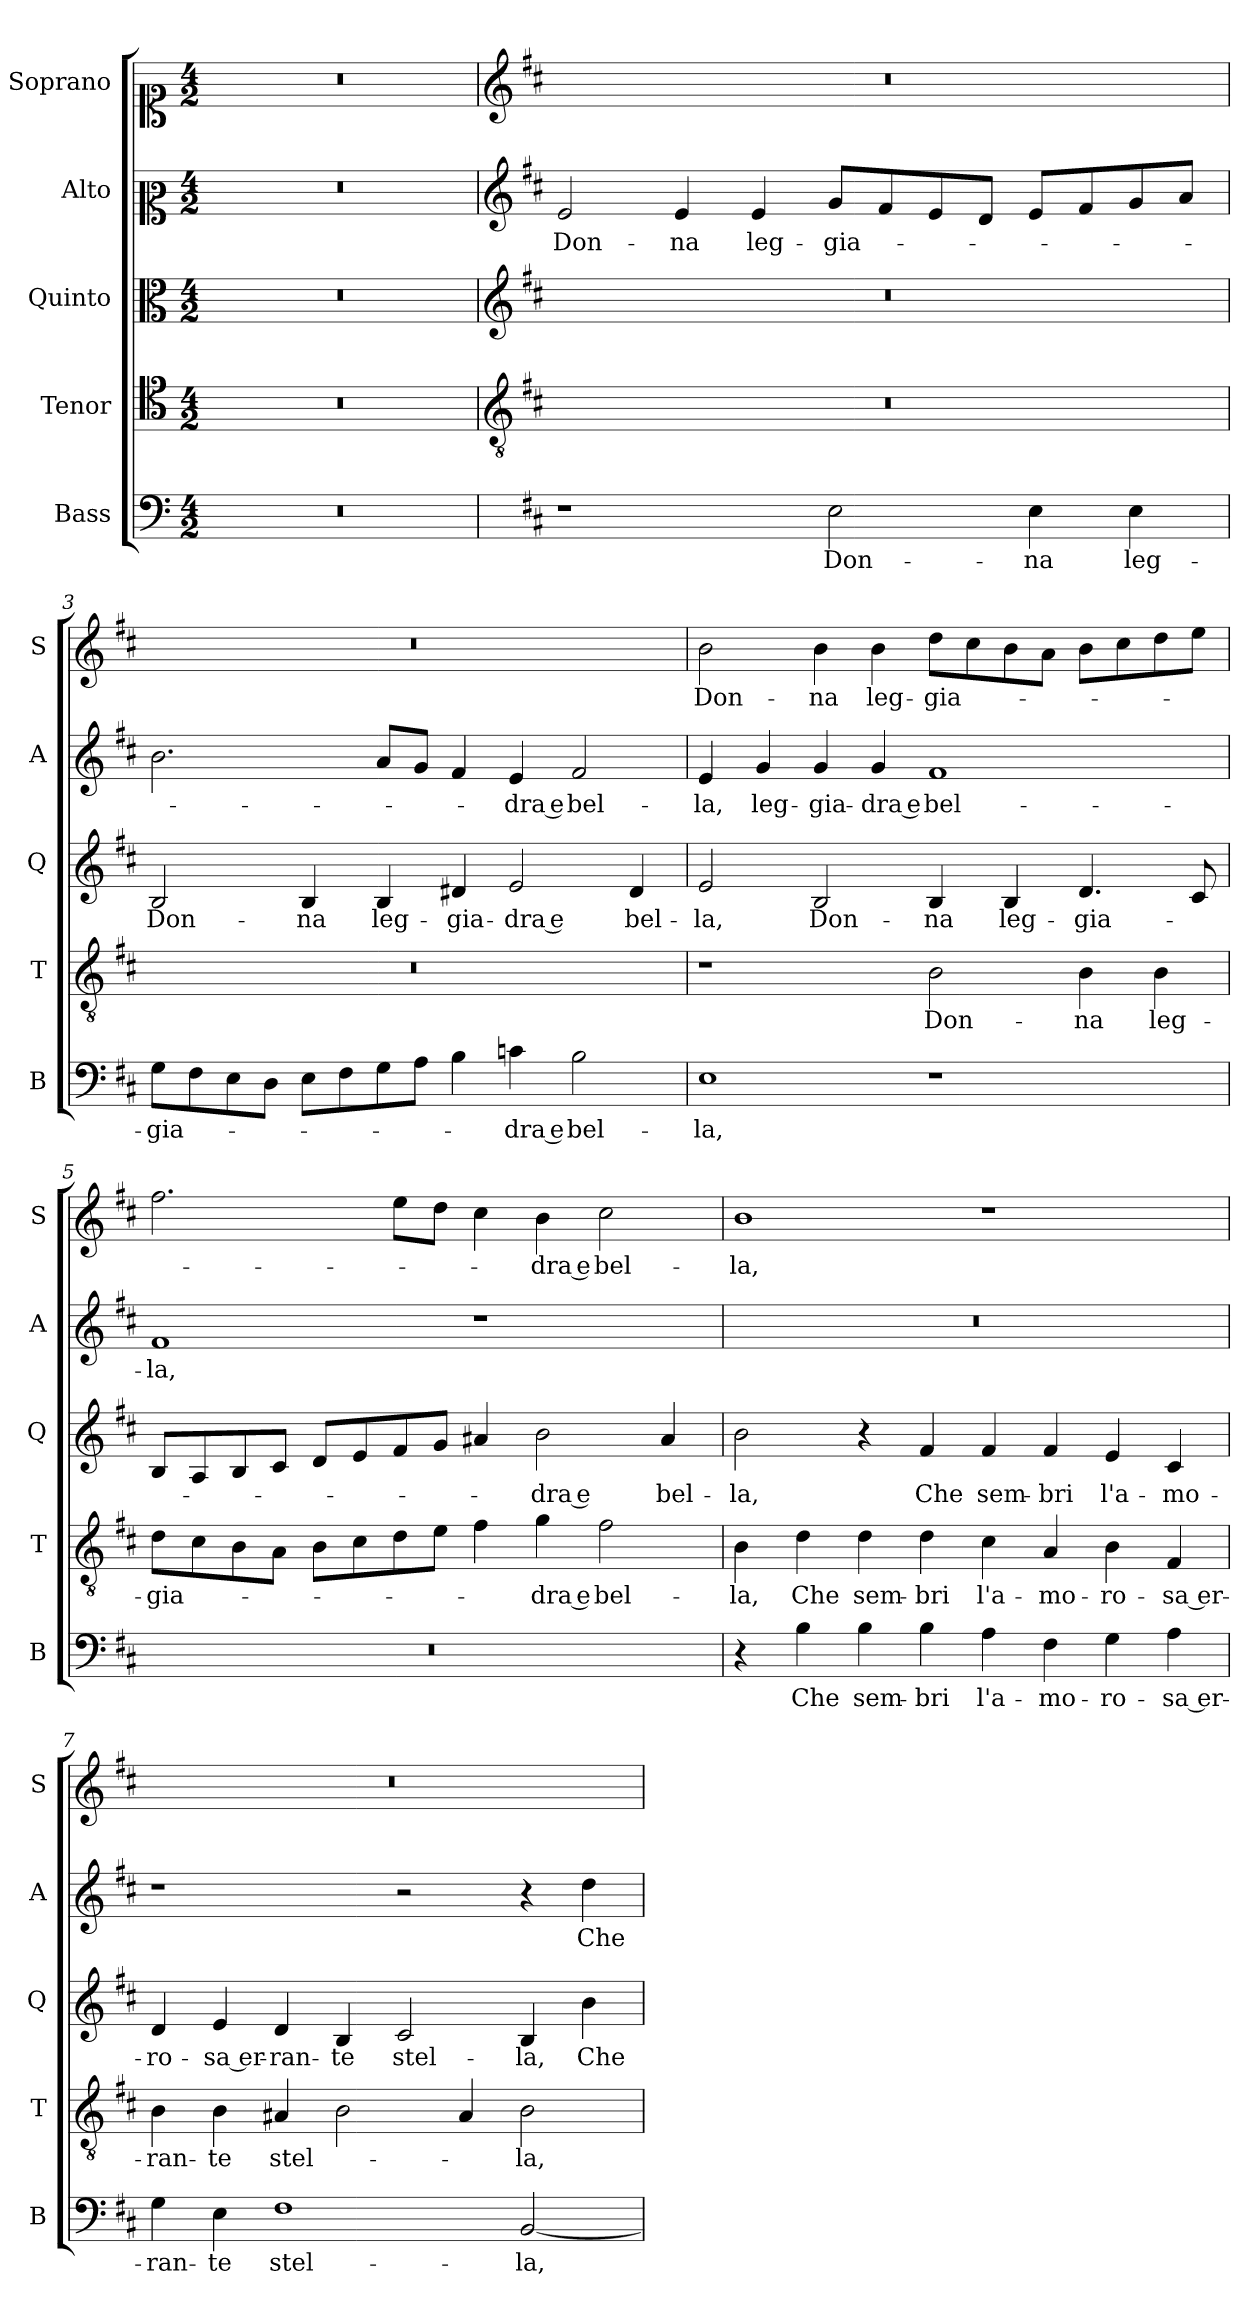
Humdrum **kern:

**kern	**text	**kern	**text	**kern	**text	**kern	**text	**kern	**text
*part5	*part5	*part4	*part4	*part3	*part3	*part2	*part2	*part1	*part1
*staff5	*staff5	*staff4	*staff4	*staff3	*staff3	*staff2	*staff2	*staff1	*staff1
*I"Bass	*	*I"Tenor	*	*I"Quinto	*	*I"Alto	*	*I"Soprano	*
*I'B	*	*I'T	*	*I'Q	*	*I'A	*	*I'S	*
*clefF4	*	*clefC4	*	*clefC3	*	*clefC2	*	*clefC1	*
*k[]	*	*k[]	*	*k[]	*	*k[]	*	*k[]	*
*C:	*	*C:	*	*C:	*	*C:	*	*C:	*
*M4/2	*	*M4/2	*	*M4/2	*	*M4/2	*	*M4/2	*
=1	=1	=1	=1	=1	=1	=1	=1	=1	=1
0r	.	0r	.	0r	.	0r	.	0r	.
=2	=2	=2	=2	=2	=2	=2	=2	=2	=2
*	*	*clefGv2	*	*clefG2	*	*clefG2	*	*clefG2	*
*k[f#c#]	*	*k[f#c#]	*	*k[f#c#]	*	*k[f#c#]	*	*k[f#c#]	*
*D:	*	*D:	*	*D:	*	*D:	*	*D:	*
!	!	!	!	!	!	!	!LO:LY:b	!	!
1r	.	0r	.	0r	.	2e/	Don-	0r	.
!	!	!	!	!	!	!	!LO:LY:b	!	!
.	.	.	.	.	.	4e/	-na	.	.
!	!	!	!	!	!	!	!LO:LY:b	!	!
.	.	.	.	.	.	4e/	leg-	.	.
!	!LO:LY:b	!	!	!	!	!	!LO:LY:b	!	!
2E\	Don-	.	.	.	.	8g/L	-gia-	.	.
.	.	.	.	.	.	8f#/	.	.	.
.	.	.	.	.	.	8e/	.	.	.
.	.	.	.	.	.	8d/J	.	.	.
!	!LO:LY:b	!	!	!	!	!	!	!	!
4E\	-na	.	.	.	.	8e/L	.	.	.
.	.	.	.	.	.	8f#/	.	.	.
!	!LO:LY:b	!	!	!	!	!	!	!	!
4E\	leg-	.	.	.	.	8g/	.	.	.
.	.	.	.	.	.	8a/J	.	.	.
=3	=3	=3	=3	=3	=3	=3	=3	=3	=3
!	!LO:LY:b	!	!	!	!LO:LY:b	!	!	!	!
8G\L	-gia-	0r	.	2B/	Don-	2.b\	.	0r	.
8F#\	.	.	.	.	.	.	.	.	.
8E\	.	.	.	.	.	.	.	.	.
8D\J	.	.	.	.	.	.	.	.	.
!	!	!	!	!	!LO:LY:b	!	!	!	!
8E\L	.	.	.	4B/	-na	.	.	.	.
8F#\	.	.	.	.	.	.	.	.	.
!	!	!	!	!	!LO:LY:b	!	!	!	!
8G\	.	.	.	4B/	leg-	8a/L	.	.	.
8A\J	.	.	.	.	.	8g/J	.	.	.
!	!	!	!	!	!LO:LY:b	!	!	!	!
4B\	.	.	.	4d#X/	-gia-	4f#/	.	.	.
!	!LO:LY:b	!	!	!	!LO:LY:b	!	!LO:LY:b	!	!
4cn\	-dra e	.	.	2e/	-dra e	4e/	-dra e	.	.
!	!LO:LY:b	!	!	!	!	!	!LO:LY:b	!	!
2B\	bel-	.	.	.	.	2f#/	bel-	.	.
!	!	!	!	!	!LO:LY:b	!	!	!	!
.	.	.	.	4d#/	bel-	.	.	.	.
!!LO:LB:g=z
=4	=4	=4	=4	=4	=4	=4	=4	=4	=4
!	!LO:LY:b	!	!	!	!LO:LY:b	!	!LO:LY:b	!	!LO:LY:b
1E	-la,	1r	.	2e/	-la,	4e/	-la,	2b\	Don-
!	!	!	!	!	!	!	!LO:LY:b	!	!
.	.	.	.	.	.	4g/	leg-	.	.
!	!	!	!	!	!LO:LY:b	!	!LO:LY:b	!	!LO:LY:b
.	.	.	.	2B/	Don-	4g/	-gia-	4b\	-na
!	!	!	!	!	!	!	!LO:LY:b	!	!LO:LY:b
.	.	.	.	.	.	4g/	-dra e	4b\	leg-
!	!	!	!LO:LY:b	!	!LO:LY:b	!	!LO:LY:b	!	!LO:LY:b
1r	.	2B\	Don-	4B/	-na	1f#	bel-	8dd\L	-gia-
.	.	.	.	.	.	.	.	8cc#\	.
!	!	!	!	!	!LO:LY:b	!	!	!	!
.	.	.	.	4B/	leg-	.	.	8b\	.
.	.	.	.	.	.	.	.	8a\J	.
!	!	!	!LO:LY:b	!	!LO:LY:b	!	!	!	!
.	.	4B\	-na	4.d/	-gia-	.	.	8b\L	.
.	.	.	.	.	.	.	.	8cc#\	.
!	!	!	!LO:LY:b	!	!	!	!	!	!
.	.	4B\	leg-	.	.	.	.	8dd\	.
.	.	.	.	8c#/	.	.	.	8ee\J	.
=5	=5	=5	=5	=5	=5	=5	=5	=5	=5
!	!	!	!LO:LY:b	!	!	!	!LO:LY:b	!	!
0r	.	8d\L	-gia-	8B/L	.	1f#	-la,	2.ff#\	.
.	.	8c#\	.	8A/	.	.	.	.	.
.	.	8B\	.	8B/	.	.	.	.	.
.	.	8A\J	.	8c#/J	.	.	.	.	.
.	.	8B\L	.	8d/L	.	.	.	.	.
.	.	8c#\	.	8e/	.	.	.	.	.
.	.	8d\	.	8f#/	.	.	.	8ee\L	.
.	.	8e\J	.	8g/J	.	.	.	8dd\J	.
.	.	4f#\	.	4a#X/	.	1r	.	4cc#\	.
!	!	!	!LO:LY:b	!	!LO:LY:b	!	!	!	!LO:LY:b
.	.	4g\	-dra e	2b\	-dra e	.	.	4b\	-dra e
!	!	!	!LO:LY:b	!	!	!	!	!	!LO:LY:b
.	.	2f#\	bel-	.	.	.	.	2cc#\	bel-
!	!	!	!	!	!LO:LY:b	!	!	!	!
.	.	.	.	4a#/	bel-	.	.	.	.
=6	=6	=6	=6	=6	=6	=6	=6	=6	=6
!	!	!	!LO:LY:b	!	!LO:LY:b	!	!	!	!LO:LY:b
4r	.	4B\	-la,	2b\	-la,	0r	.	1b	-la,
!	!LO:LY:b	!	!LO:LY:b	!	!	!	!	!	!
4B\	Che	4d\	Che	.	.	.	.	.	.
!	!LO:LY:b	!	!LO:LY:b	!	!	!	!	!	!
4B\	sem-	4d\	sem-	4r	.	.	.	.	.
!	!LO:LY:b	!	!LO:LY:b	!	!LO:LY:b	!	!	!	!
4B\	-bri	4d\	-bri	4f#/	Che	.	.	.	.
!	!LO:LY:b	!	!LO:LY:b	!	!LO:LY:b	!	!	!	!
4A\	l'a-	4c#\	l'a-	4f#/	sem-	.	.	1r	.
!	!LO:LY:b	!	!LO:LY:b	!	!LO:LY:b	!	!	!	!
4F#\	-mo-	4A/	-mo-	4f#/	-bri	.	.	.	.
!	!LO:LY:b	!	!LO:LY:b	!	!LO:LY:b	!	!	!	!
4G\	-ro-	4B\	-ro-	4e/	l'a-	.	.	.	.
!	!LO:LY:b	!	!LO:LY:b	!	!LO:LY:b	!	!	!	!
4A\	-sa er-	4F#/	-sa er-	4c#/	-mo-	.	.	.	.
!!LO:PB:g=z
=7	=7	=7	=7	=7	=7	=7	=7	=7	=7
!	!LO:LY:b	!	!LO:LY:b	!	!LO:LY:b	!	!	!	!
4G\	-ran-	4B\	-ran-	4d/	-ro-	1r	.	0r	.
!	!LO:LY:b	!	!LO:LY:b	!	!LO:LY:b	!	!	!	!
4E\	-te	4B\	-te	4e/	-sa er-	.	.	.	.
!	!LO:LY:b	!	!LO:LY:b	!	!LO:LY:b	!	!	!	!
1F#	stel-	4A#X/	stel-	4d/	-ran-	.	.	.	.
!	!	!	!	!	!LO:LY:b	!	!	!	!
.	.	2B\	.	4B/	-te	.	.	.	.
!	!	!	!	!	!LO:LY:b	!	!	!	!
.	.	.	.	2c#/	stel-	2r	.	.	.
.	.	4A#/	.	.	.	.	.	.	.
!	!LO:LY:b	!	!LO:LY:b	!	!LO:LY:b	!	!	!	!
[2BB/	-la,	2B\	-la,	4B/	-la,	4r	.	.	.
!	!	!	!	!	!LO:LY:b	!	!LO:LY:b	!	!
.	.	.	.	4b\	Che	4dd\	Che	.	.
=	=	=	=	=	=	=	=	=	=
*-	*-	*-	*-	*-	*-	*-	*-	*-	*-
